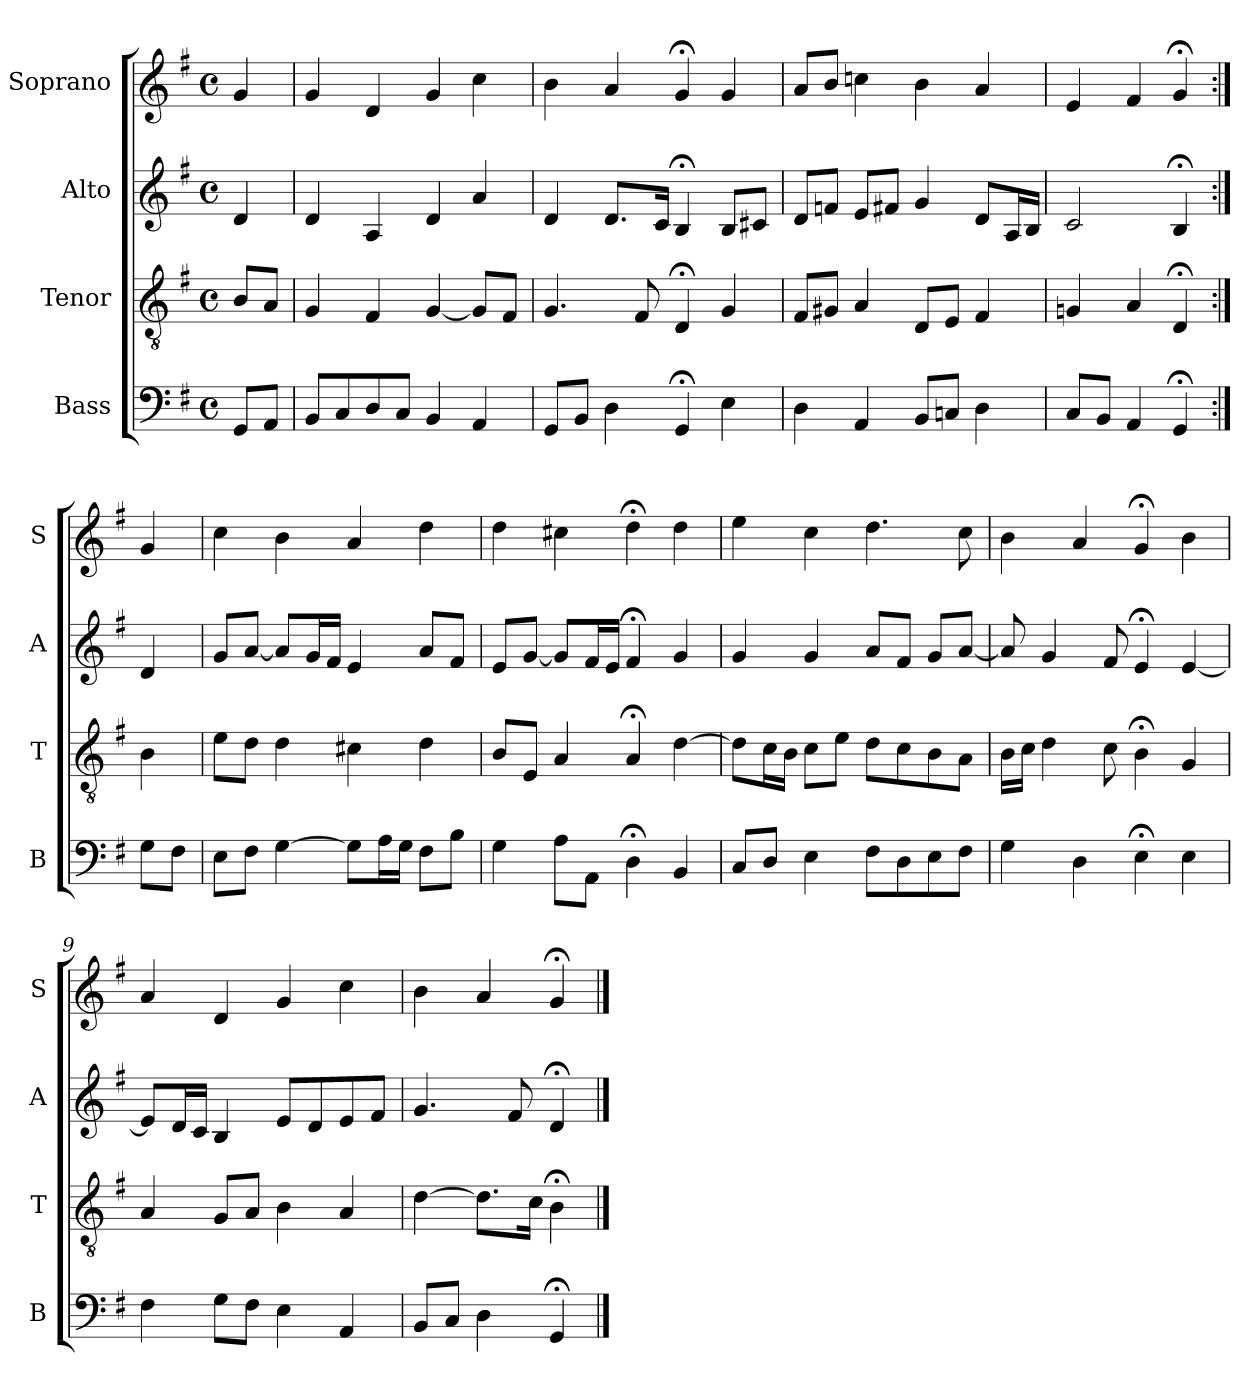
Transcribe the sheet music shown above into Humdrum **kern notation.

**kern	**kern	**kern	**kern
*part4	*part3	*part2	*part1
*staff4	*staff3	*staff2	*staff1
*I"Bass	*I"Tenor	*I"Alto	*I"Soprano
*I'B	*I'T	*I'A	*I'S
*clefF4	*clefGv2	*clefG2	*clefG2
*k[f#]	*k[f#]	*k[f#]	*k[f#]
*G:	*G:	*G:	*G:
*M4/4	*M4/4	*M4/4	*M4/4
*met(c)	*met(c)	*met(c)	*met(c)
*MM100	*MM100	*MM100	*MM100
=	=	=	=
8GGL	8BL	4d	4g
8AAJ	8AJ	.	.
=1	=1	=1	=1
8BBL	4G	4d	4g
8C	.	.	.
8D	4F#	4A	4d
8CJ	.	.	.
4BB	[4G	4d	4g
4AA	8GL]	4a	4cc
.	8F#J	.	.
=2	=2	=2	=2
8GGL	4.G	4d	4b
8BBJ	.	.	.
4D	.	8.dL	4a
.	8F#	.	.
.	.	16cJk	.
4GG;<	4D;<	4B;<	4g;<
4E	4G	8BL	4g
.	.	8c#XJ	.
=3	=3	=3	=3
4D	8F#L	8dL	8aL
.	8G#XJ	8fnJ	8bJ
4AA	4A	8eL	4ccn
.	.	8f#XJ	.
8BBL	8DL	4g	4b
8CnJ	8EJ	.	.
4D	4F#	8dL	4a
.	.	16AL	.
.	.	16BJJ	.
=4	=4	=4	=4
8CL	4Gn	2c	4e
8BBJ	.	.	.
4AA	4A	.	4f#
4GG;<	4D;<	4B;<	4g;<
=:|!	=:|!	=:|!	=:|!
8GL	4B	4d	4g
8F#J	.	.	.
=5	=5	=5	=5
8EL	8eL	8gL	4cc
8F#J	8dJ	[8aJ	.
[4G	4d	8aL]	4b
.	.	16gL	.
.	.	16f#JJ	.
8GiL]	4c#Xi	4ei	4ai
16AL	.	.	.
16GJJ	.	.	.
8F#L	4d	8aL	4dd
8BJ	.	8f#J	.
=6	=6	=6	=6
4G	8BL	8eL	4dd
.	8EJ	[8gJ	.
8AL	4A	8gL]	4cc#X
8AAJ	.	16f#L	.
.	.	16eJJ	.
4D;<	4A;<	4f#;<	4dd;<
4BB	[4d	4g	4dd
=7	=7	=7	=7
8CL	8dL]	4g	4ee
8DJ	16cL	.	.
.	16BJJ	.	.
4E	8cL	4g	4cc
.	8eJ	.	.
8F#L	8dL	8aL	4.dd
8D	8c	8f#J	.
8E	8B	8gL	.
8F#J	8AJ	[8aJ	8cc
=8	=8	=8	=8
4G	16BLL	8a]	4b
.	16cJJ	.	.
.	4d	4g	.
4D	.	.	4a
.	8c	8f#	.
4E;<	4B;<	4e;<	4g;<
4E	4G	[4e	4b
=9	=9	=9	=9
4F#	4A	8eL]	4a
.	.	16dL	.
.	.	16cJJ	.
8GL	8GL	4B	4d
8F#J	8AJ	.	.
4E	4B	8eL	4g
.	.	8d	.
4AA	4A	8e	4cc
.	.	8f#J	.
=10	=10	=10	=10
8BBL	[4d	4.g	4b
8CJ	.	.	.
4D	8.dL]	.	4a
.	.	8f#	.
.	16cJk	.	.
4GG;<	4B;<	4d;<	4g;<
==	==	==	==
*-	*-	*-	*-
